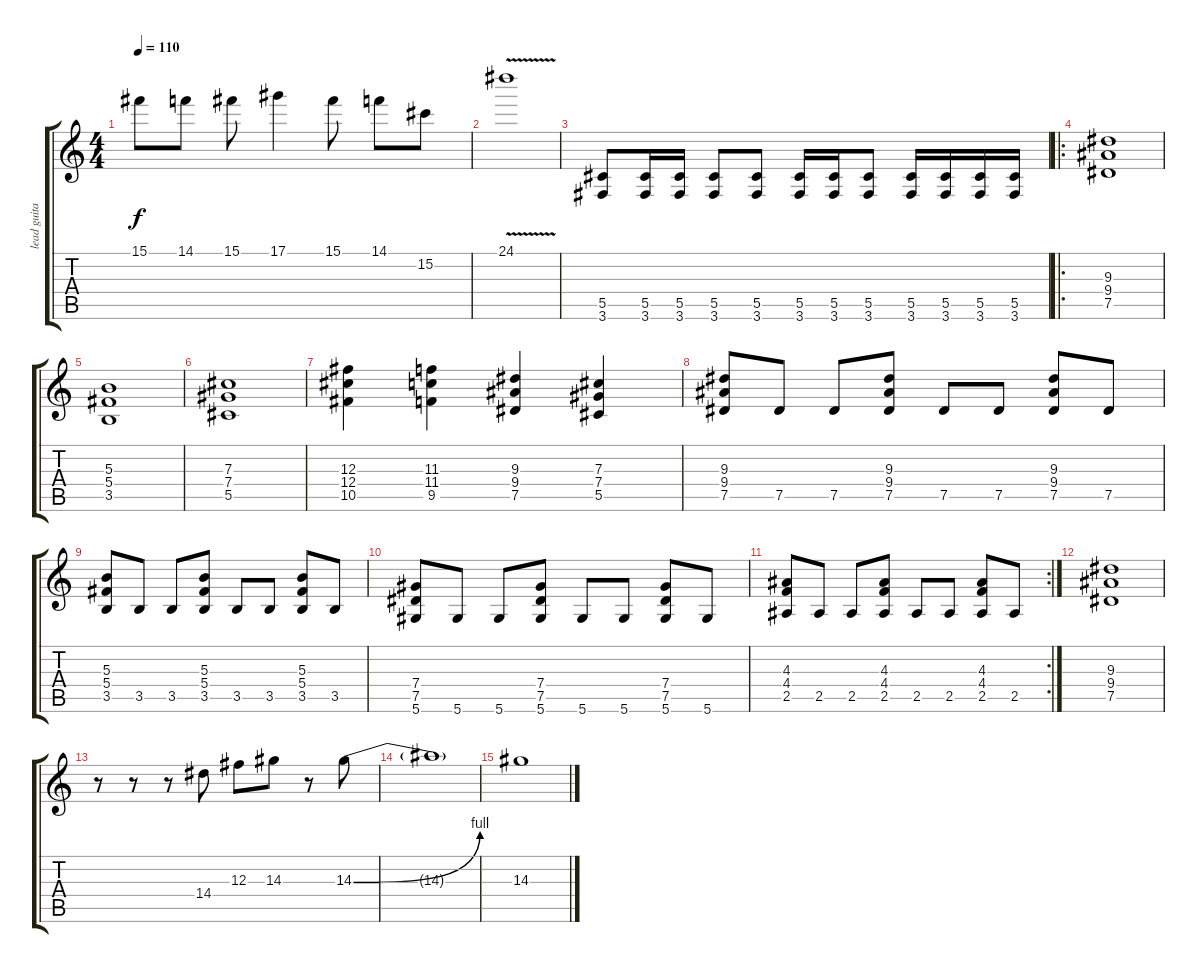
\track ("lead guitar" "lead guita") {instrument overdrivenguitar}
\staff {score tabs}
\tuning (Eb4 Bb3 Gb3 Db3 Ab2 Eb2) {hide}
\ts (4 4)
\tempo 110
\clef g2
\ks c
15.1{t}.8{dy f} 14.1.8 15.1.8 17.1.4 15.1.8 14.1.8 15.2.8 |
24.1{v}.1 |
(5.5 3.6).8{instrument distortionguitar} (5.5 3.6).16 (5.5 3.6).16 (5.5 3.6).8 (5.5 3.6).8 (5.5 3.6).16 (5.5 3.6).16 (5.5 3.6).8 (5.5 3.6).16 (5.5 3.6).16 (5.5 3.6).16 (5.5 3.6).16 |
\ro
(9.3 9.4 7.5).1 |
(5.3 5.4 3.5).1 |
(7.3 7.4 5.5).1 |
(12.3 12.4 10.5).4 (11.3 11.4 9.5).4 (9.3 9.4 7.5).4 (7.3 7.4 5.5).4 |
(9.3 9.4 7.5).8 7.5.8 7.5.8 (9.3 9.4 7.5).8 7.5.8 7.5.8 (9.3 9.4 7.5).8 7.5.8 |
(5.3 5.4 3.5).8 3.5.8 3.5.8 (5.3 5.4 3.5).8 3.5.8 3.5.8 (5.3 5.4 3.5).8 3.5.8 |
(7.4 7.5 5.6).8 5.6.8 5.6.8 (7.4 7.5 5.6).8 5.6.8 5.6.8 (7.4 7.5 5.6).8 5.6.8 |
\rc 2
(4.3 4.4 2.5).8 2.5.8 2.5.8 (4.3 4.4 2.5).8 2.5.8 2.5.8 (4.3 4.4 2.5).8 2.5.8 |
(9.3 9.4 7.5).1{volume 9 instrument distortionguitar} |
r.8 r.8 r.8 14.4.8 12.3.8 14.3.8 r.8 14.3{be (bend 0 0 60 4)}.8 |
14.3{t}.1 |
14.3.1
